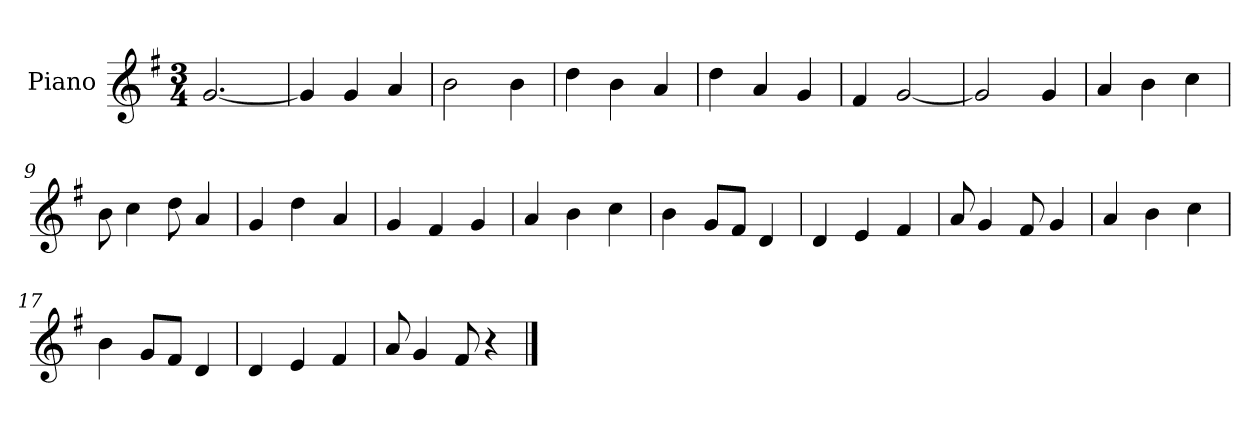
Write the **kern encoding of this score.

**kern
*part1
*staff1
*I"Piano
*I'P-no
*clefG2
*k[f#]
*M3/4
*MM179
=1
[2.g/
=2
4g/]
4g/
4a/
=3
2b\
4b\
=4
4dd\
4b\
4a/
=5
4dd\
4a/
4g/
=6
4f#/
[2g/
=7
2g/]
4g/
=8
4a/
4b\
4cc\
=9
8b\
4cc\
8dd\
4a/
=10
4g/
4dd\
4a/
=11
4g/
4f#/
4g/
!!LO:LB:g=z
=12
4a/
4b\
4cc\
=13
4b\
8g/L
8f#/J
4d/
=14
4d/
4e/
4f#/
=15
8a/
4g/
8f#/
4g/
=16
4a/
4b\
4cc\
=17
4b\
8g/L
8f#/J
4d/
=18
4d/
4e/
4f#/
=19
8a/
4g/
8f#/
4r
==
*-
